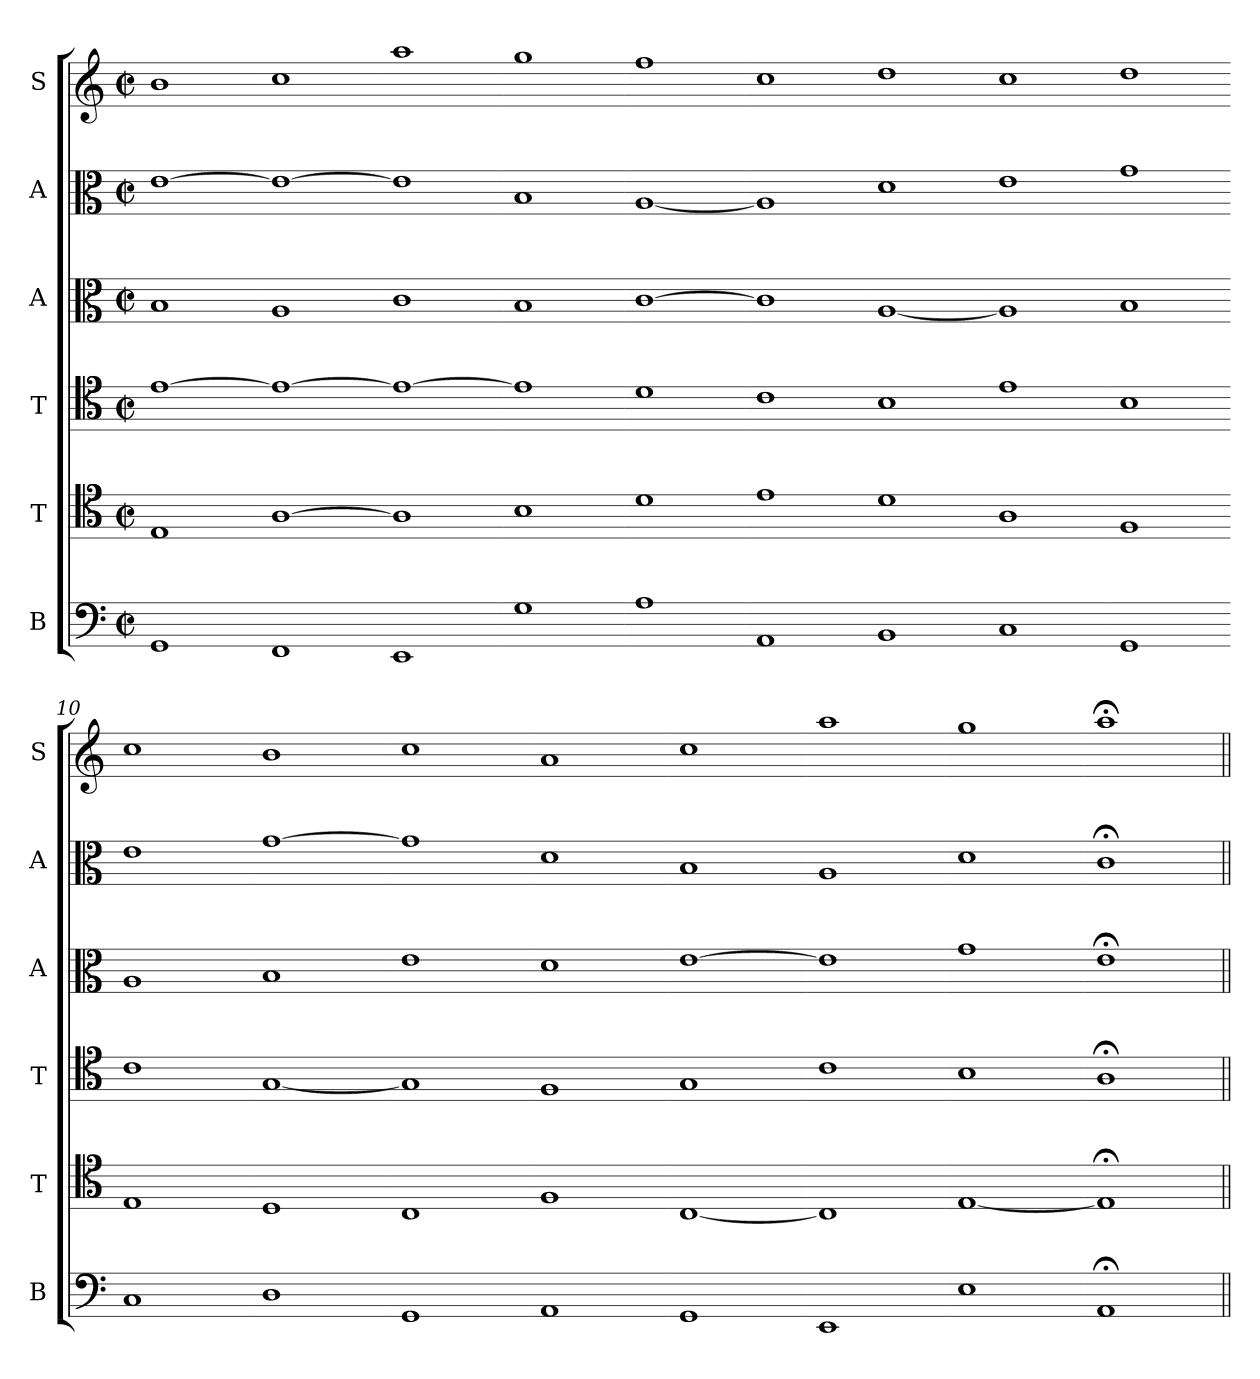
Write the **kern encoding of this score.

**kern	**kern	**kern	**kern	**kern	**kern
*part6	*part5	*part4	*part3	*part2	*part1
*staff6	*staff5	*staff4	*staff3	*staff2	*staff1
*I"B	*I"T	*I"T	*I"A	*I"A	*I"S
*I'B	*I'T	*I'T	*I'A	*I'A	*I'S
*clefF4	*clefC4	*clefC4	*clefC3	*clefC3	*clefG2
*k[]	*k[]	*k[]	*k[]	*k[]	*k[]
*M2/2	*M2/2	*M2/2	*M2/2	*M2/2	*M2/2
*met(c|)	*met(c|)	*met(c|)	*met(c|)	*met(c|)	*met(c|)
*MM208	*MM208	*MM208	*MM208	*MM208	*MM208
=1	=1	=1	=1	=1	=1
1GG	1E	[1e	1B	[1e	1b
=2-	=2-	=2-	=2-	=2-	=2-
1FF	[1A	1e_	1A	1e_	1cc
=3-	=3-	=3-	=3-	=3-	=3-
1EE	1A]	1e_	1c	1e]	1aa
=4-	=4-	=4-	=4-	=4-	=4-
1G	1B	1e]	1B	1B	1gg
=5-	=5-	=5-	=5-	=5-	=5-
1A	1d	1d	[1c	[1A	1ff
=6-	=6-	=6-	=6-	=6-	=6-
1AA	1e	1c	1c]	1A]	1cc
=7-	=7-	=7-	=7-	=7-	=7-
1BB	1d	1B	[1A	1d	1dd
=8-	=8-	=8-	=8-	=8-	=8-
1C	1A	1e	1A]	1e	1cc
=9-	=9-	=9-	=9-	=9-	=9-
1GG	1F	1B	1B	1g	1dd
=10-	=10-	=10-	=10-	=10-	=10-
1C	1E	1c	1A	1e	1cc
=11-	=11-	=11-	=11-	=11-	=11-
1D	1D	[1G	1B	[1g	1b
=12-	=12-	=12-	=12-	=12-	=12-
1GG	1C	1G]	1e	1g]	1cc
=13-	=13-	=13-	=13-	=13-	=13-
1AA	1F	1F	1d	1d	1a
=14-	=14-	=14-	=14-	=14-	=14-
1GG	[1C	1G	[1e	1B	1cc
=15-	=15-	=15-	=15-	=15-	=15-
1EE	1C]	1c	1e]	1A	1aa
=16-	=16-	=16-	=16-	=16-	=16-
1E	[1E	1B	1g	1d	1gg
=17-	=17-	=17-	=17-	=17-	=17-
1AA;<	1E;<]	1A;<	1e;<	1c;	1aa;<
=||	=||	=||	=||	=||	=||
*-	*-	*-	*-	*-	*-
